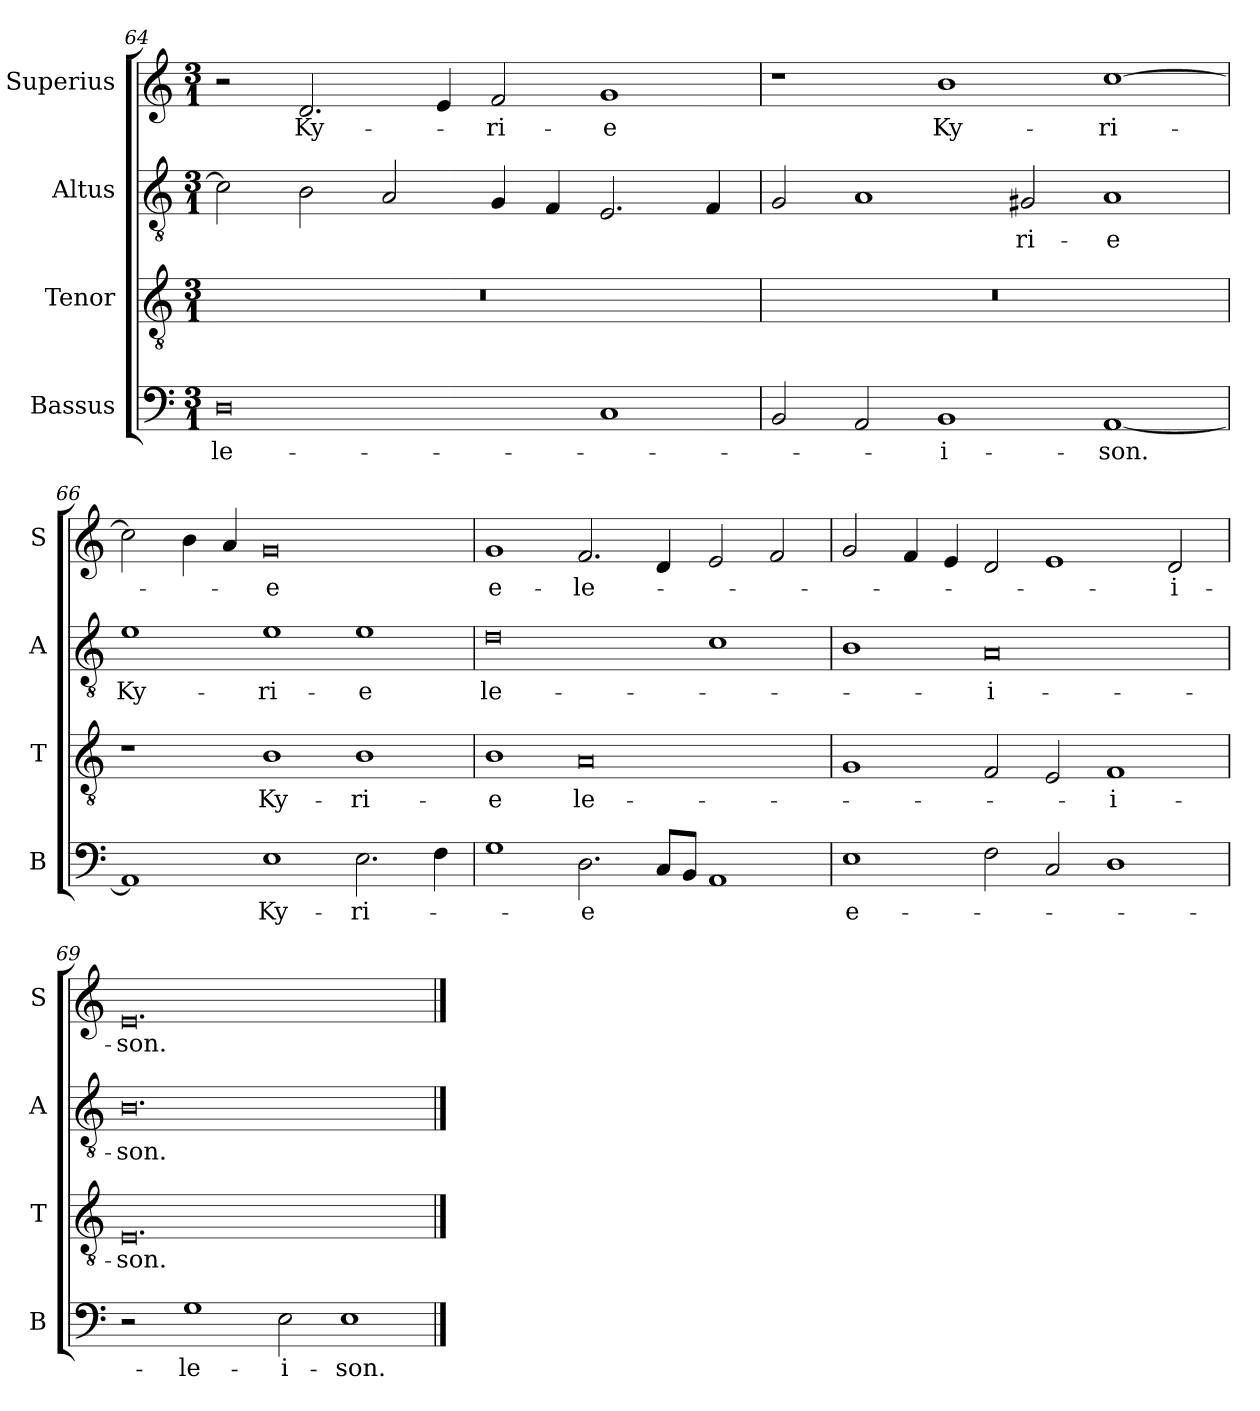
**kern	**text	**kern	**text	**kern	**text	**kern	**text
*part4	*part4	*part3	*part3	*part2	*part2	*part1	*part1
*staff4	*staff4	*staff3	*staff3	*staff2	*staff2	*staff1	*staff1
*I"Bassus	*	*I"Tenor	*	*I"Altus	*	*I"Superius	*
*I'B	*	*I'T	*	*I'A	*	*I'S	*
*clefF4	*	*clefGv2	*	*clefGv2	*	*clefG2	*
*k[]	*	*k[]	*	*k[]	*	*k[]	*
*M3/1	*	*M3/1	*	*M3/1	*	*M3/1	*
=64	=64	=64	=64	=64	=64	=64	=64
0D	le-	0.r	.	2c]	.	2r	.
.	.	.	.	2B	.	2.d	Ky-
.	.	.	.	2A	.	.	.
.	.	.	.	.	.	4e	.
.	.	.	.	4G	.	2f	-ri-
.	.	.	.	4F	.	.	.
1C	.	.	.	2.E	.	1g	-e
.	.	.	.	4F	.	.	.
=65	=65	=65	=65	=65	=65	=65	=65
2BB	.	0.r	.	2G	.	1r	.
2AA	.	.	.	1A	.	.	.
1BB	-i-	.	.	.	.	1b	Ky-
.	.	.	.	2G#X	-ri-	.	.
[1AA	-son.	.	.	1A	-e	[1cc	-ri-
=66	=66	=66	=66	=66	=66	=66	=66
1AA]	.	1r	.	1e	Ky-	2cc]	.
.	.	.	.	.	.	4b	.
.	.	.	.	.	.	4a	.
1E	Ky-	1B	Ky-	1e	-ri-	0g	-e
2.E	-ri-	1B	-ri-	1e	-e	.	.
4F	.	.	.	.	.	.	.
=67	=67	=67	=67	=67	=67	=67	=67
1G	.	1B	-e	0d	le-	1g	e-
2.D	-e	0A	le-	.	.	2.f	-le-
8CL	.	.	.	.	.	4d	.
8BBJ	.	.	.	.	.	.	.
1AA	.	.	.	1c	.	2e	.
.	.	.	.	.	.	2f	.
=68	=68	=68	=68	=68	=68	=68	=68
1E	e-	1G	.	1B	.	2g	.
.	.	.	.	.	.	4f	.
.	.	.	.	.	.	4e	.
2F	.	2F	.	0A	-i-	2d	.
2C	.	2E	.	.	.	1e	.
1D	.	1F	-i-	.	.	.	.
.	.	.	.	.	.	2d	-i-
=69	=69	=69	=69	=69	=69	=69	=69
2r	.	0.E	-son.	0.B	-son.	0.e	-son.
1G	-le-	.	.	.	.	.	.
2E	-i-	.	.	.	.	.	.
1E	-son.	.	.	.	.	.	.
==	==	==	==	==	==	==	==
*-	*-	*-	*-	*-	*-	*-	*-
